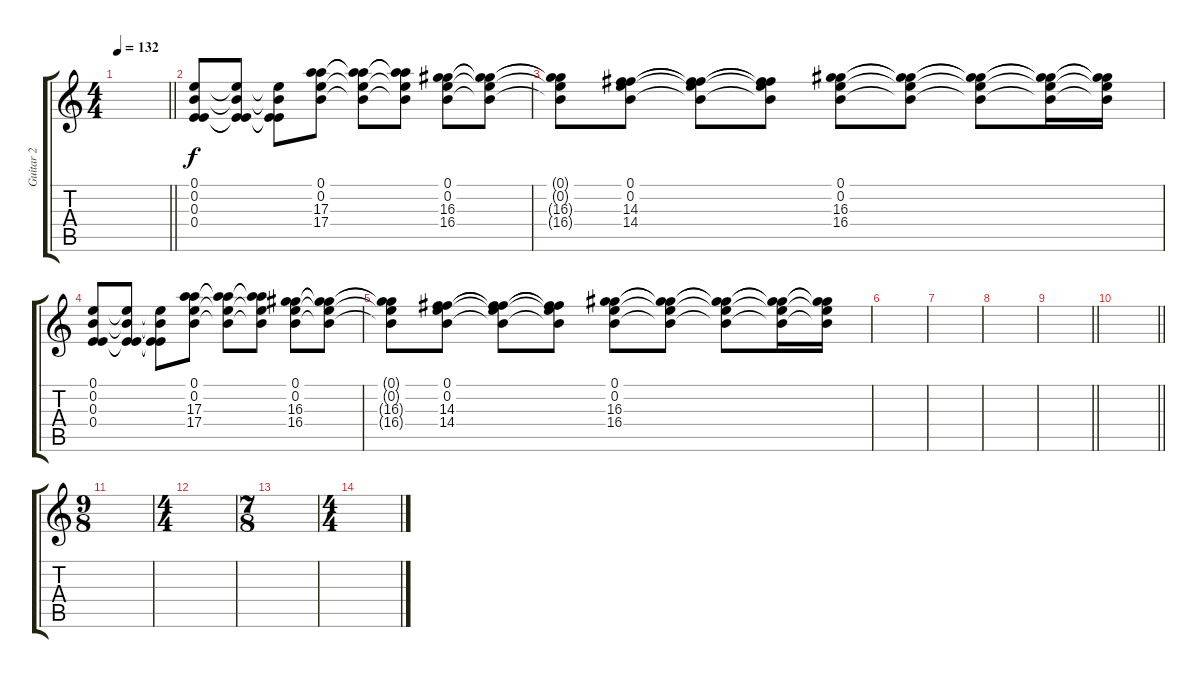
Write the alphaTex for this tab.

\track ("Guitar 2" "Guitar 2") {instrument distortionguitar}
\staff {score tabs}
\tuning (E4 B3 E3 E3 B2 E2) {hide}
\ts (4 4)
\tempo 132
\clef g2
\barLineRight lightlight
\ks c
|
(0.1 0.2 0.3 0.4).8 (0.1{t} 0.2{t} 0.3{t} 0.4{t}).8 (0.1{t} 0.2{t} 0.3{t} 0.4{t}).8 (0.1 0.2 17.3 17.4).8 (0.1{t} 0.2{t} 17.3{t} 17.4{t}).8 (0.1{t} 0.2{t} 17.3{t} 17.4{t}).8 (0.1 0.2 16.3 16.4).8 (0.1{t} 0.2{t} 16.3{t} 16.4{t}).8 |
(0.1{t} 0.2{t} 16.3{t} 16.4{t}).8 (0.1 0.2 14.3 14.4).8 (0.1{t} 0.2{t} 14.3{t} 14.4{t}).8 (0.1{t} 0.2{t} 14.3{t} 14.4{t}).8 (0.1 0.2 16.3 16.4).8 (0.1{t} 0.2{t} 16.3{t} 16.4{t}).8 (0.1{t} 0.2{t} 16.3{t} 16.4{t}).8 (0.1{t} 0.2{t} 16.3{t} 16.4{t}).16 (0.1{t} 0.2{t} 16.3{t} 16.4{t}).16 |
(0.1 0.2 0.3 0.4).8 (0.1{t} 0.2{t} 0.3{t} 0.4{t}).8 (0.1{t} 0.2{t} 0.3{t} 0.4{t}).8 (0.1 0.2 17.3 17.4).8 (0.1{t} 0.2{t} 17.3{t} 17.4{t}).8 (0.1{t} 0.2{t} 17.3{t} 17.4{t}).8 (0.1 0.2 16.3 16.4).8 (0.1{t} 0.2{t} 16.3{t} 16.4{t}).8 |
(0.1{t} 0.2{t} 16.3{t} 16.4{t}).8 (0.1 0.2 14.3 14.4).8 (0.1{t} 0.2{t} 14.3{t} 14.4{t}).8 (0.1{t} 0.2{t} 14.3{t} 14.4{t}).8 (0.1 0.2 16.3 16.4).8 (0.1{t} 0.2{t} 16.3{t} 16.4{t}).8 (0.1{t} 0.2{t} 16.3{t} 16.4{t}).8 (0.1{t} 0.2{t} 16.3{t} 16.4{t}).16 (0.1{t} 0.2{t} 16.3{t} 16.4{t}).16 |
|
|
|
\barLineRight lightlight
|
\barLineRight lightlight
|
\ts (9 8)
|
\ts (4 4)
|
\ts (7 8)
|
\ts (4 4)
